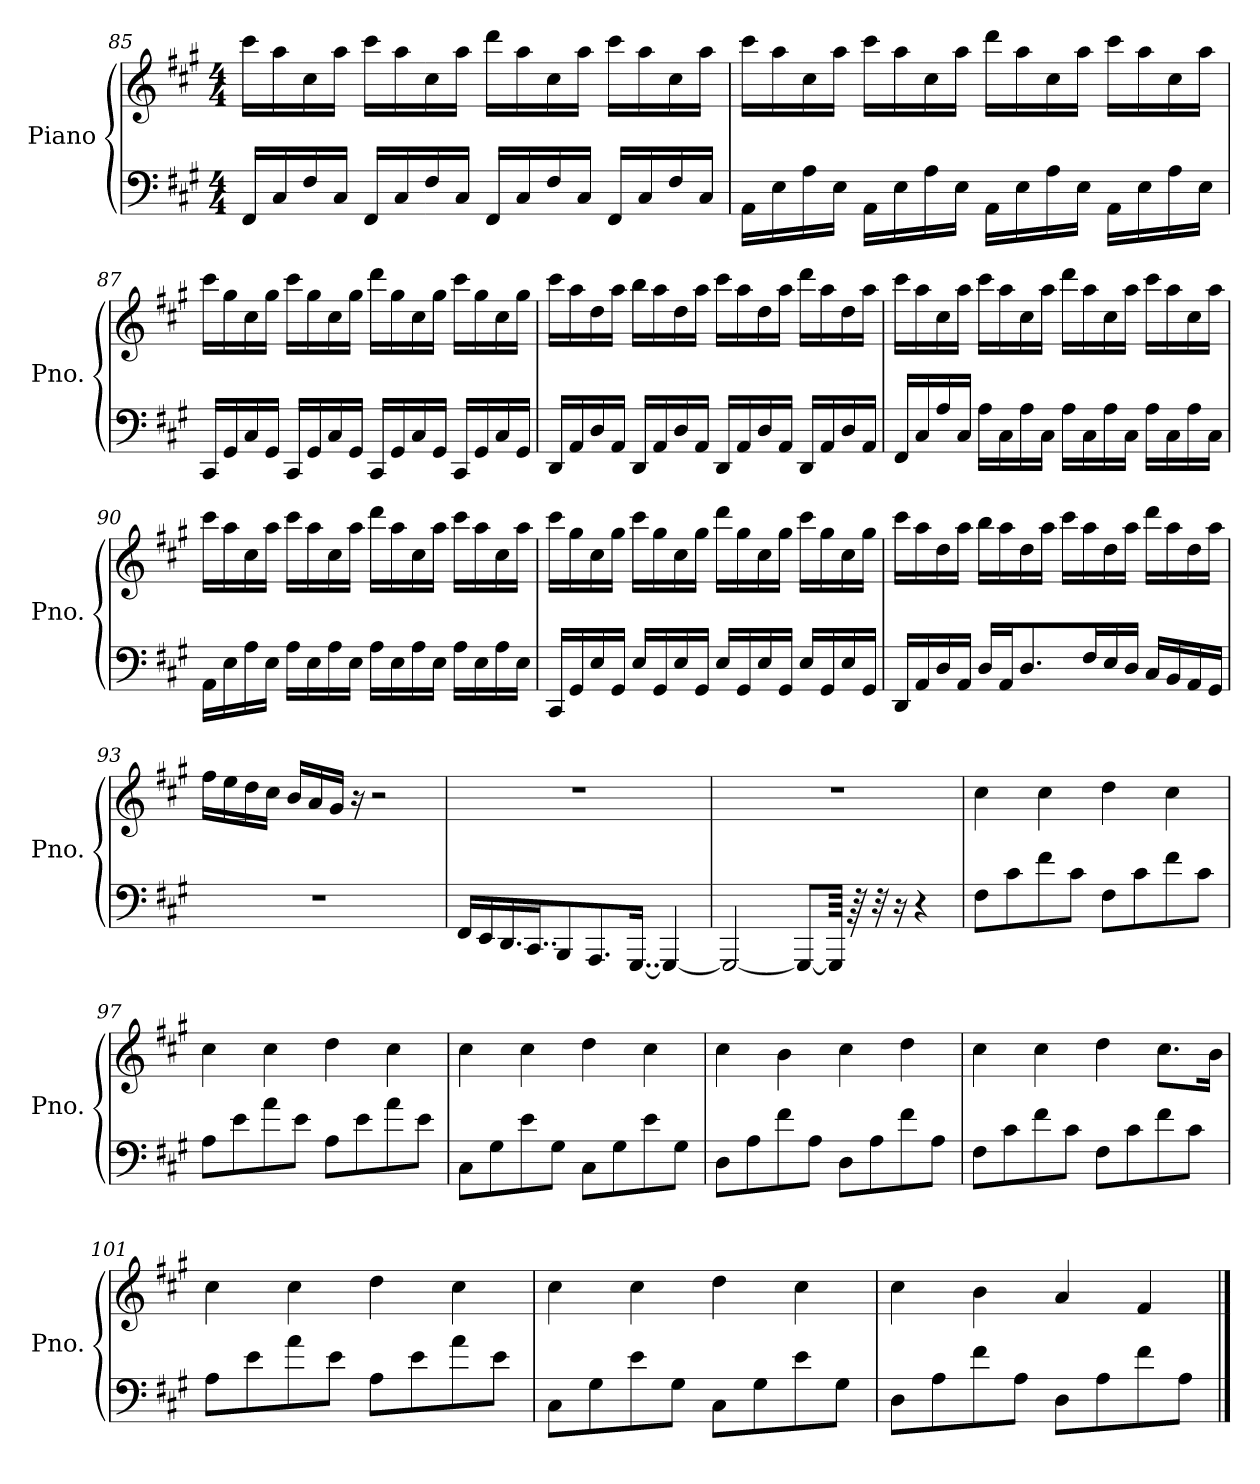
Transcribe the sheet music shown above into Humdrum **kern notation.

**kern	**kern
*part1	*part1
*staff2	*staff1
*I"Piano	*
*I'Pno.	*
!!LO:LB:g=z
*clefF4	*clefG2
*k[f#c#g#]	*k[f#c#g#]
*M4/4	*M4/4
=85	=85
16FF#/LL	16ccc#\LL
16C#/	16aa\
16F#/	16cc#\
16C#/JJ	16aa\JJ
16FF#/LL	16ccc#\LL
16C#/	16aa\
16F#/	16cc#\
16C#/JJ	16aa\JJ
16FF#/LL	16ddd\LL
16C#/	16aa\
16F#/	16cc#\
16C#/JJ	16aa\JJ
16FF#/LL	16ccc#\LL
16C#/	16aa\
16F#/	16cc#\
16C#/JJ	16aa\JJ
=86	=86
16AA\LL	16ccc#\LL
16E\	16aa\
16A\	16cc#\
16E\JJ	16aa\JJ
16AA\LL	16ccc#\LL
16E\	16aa\
16A\	16cc#\
16E\JJ	16aa\JJ
16AA\LL	16ddd\LL
16E\	16aa\
16A\	16cc#\
16E\JJ	16aa\JJ
16AA\LL	16ccc#\LL
16E\	16aa\
16A\	16cc#\
16E\JJ	16aa\JJ
!!LO:LB:g=z
=87	=87
16CC#/LL	16ccc#\LL
16GG#/	16gg#\
16C#/	16cc#\
16GG#/JJ	16gg#\JJ
16CC#/LL	16ccc#\LL
16GG#/	16gg#\
16C#/	16cc#\
16GG#/JJ	16gg#\JJ
16CC#/LL	16ddd\LL
16GG#/	16gg#\
16C#/	16cc#\
16GG#/JJ	16gg#\JJ
16CC#/LL	16ccc#\LL
16GG#/	16gg#\
16C#/	16cc#\
16GG#/JJ	16gg#\JJ
=88	=88
16DD/LL	16ccc#\LL
16AA/	16aa\
16D/	16dd\
16AA/JJ	16aa\JJ
16DD/LL	16bb\LL
16AA/	16aa\
16D/	16dd\
16AA/JJ	16aa\JJ
16DD/LL	16ccc#\LL
16AA/	16aa\
16D/	16dd\
16AA/JJ	16aa\JJ
16DD/LL	16ddd\LL
16AA/	16aa\
16D/	16dd\
16AA/JJ	16aa\JJ
!!LO:LB:g=z
=89	=89
16FF#/LL	16ccc#\LL
16C#/	16aa\
16A/	16cc#\
16C#/JJ	16aa\JJ
16A\LL	16ccc#\LL
16C#\	16aa\
16A\	16cc#\
16C#\JJ	16aa\JJ
16A\LL	16ddd\LL
16C#\	16aa\
16A\	16cc#\
16C#\JJ	16aa\JJ
16A\LL	16ccc#\LL
16C#\	16aa\
16A\	16cc#\
16C#\JJ	16aa\JJ
=90	=90
16AA\LL	16ccc#\LL
16E\	16aa\
16A\	16cc#\
16E\JJ	16aa\JJ
16A\LL	16ccc#\LL
16E\	16aa\
16A\	16cc#\
16E\JJ	16aa\JJ
16A\LL	16ddd\LL
16E\	16aa\
16A\	16cc#\
16E\JJ	16aa\JJ
16A\LL	16ccc#\LL
16E\	16aa\
16A\	16cc#\
16E\JJ	16aa\JJ
!!LO:LB:g=z
=91	=91
16CC#/LL	16ccc#\LL
16GG#/	16gg#\
16E/	16cc#\
16GG#/JJ	16gg#\JJ
16E/LL	16ccc#\LL
16GG#/	16gg#\
16E/	16cc#\
16GG#/JJ	16gg#\JJ
16E/LL	16ddd\LL
16GG#/	16gg#\
16E/	16cc#\
16GG#/JJ	16gg#\JJ
16E/LL	16ccc#\LL
16GG#/	16gg#\
16E/	16cc#\
16GG#/JJ	16gg#\JJ
=92	=92
16DD/LL	16ccc#\LL
16AA/	16aa\
16D/	16dd\
16AA/JJ	16aa\JJ
16D/LL	16bb\LL
16AA/J	16aa\
8.D/	16dd\
.	16aa\JJ
.	16ccc#\LL
16F#/L	16aa\
16E/	16dd\
16D/JJ	16aa\JJ
16C#/LL	16ddd\LL
16BB/	16aa\
16AA/	16dd\
16GG#/JJ	16aa\JJ
=93	=93
1r	16ff#\LL
.	16ee\
.	16dd\
.	16cc#\JJ
.	16b/LL
.	16a/
.	16g#/JJ
.	16r
.	2r
!!LO:PB:g=z
=94	=94
16FF#/LL	1r
16EE/	.
16.DD/	.
16..CC#/J	.
8BBB/	.
8.AAA/	.
[16..GGG#/Jk	.
4GGG#/_	.
=95	=95
2GGG#/_	1r
8GGG#/L_	.
64GGG#/Jkkk]	.
64r	.
32r	.
16r	.
4r	.
=96	=96
8F#\L	4cc#\
8c#\	.
8f#\	4cc#\
8c#\J	.
8F#\L	4dd\
8c#\	.
8f#\	4cc#\
8c#\J	.
=97	=97
8A\L	4cc#\
8e\	.
8a\	4cc#\
8e\J	.
8A\L	4dd\
8e\	.
8a\	4cc#\
8e\J	.
!!LO:LB:g=z
=98	=98
8C#\L	4cc#\
8G#\	.
8e\	4cc#\
8G#\J	.
8C#\L	4dd\
8G#\	.
8e\	4cc#\
8G#\J	.
=99	=99
8D\L	4cc#\
8A\	.
8f#\	4b\
8A\J	.
8D\L	4cc#\
8A\	.
8f#\	4dd\
8A\J	.
=100	=100
8F#\L	4cc#\
8c#\	.
8f#\	4cc#\
8c#\J	.
8F#\L	4dd\
8c#\	.
8f#\	8.cc#\L
8c#\J	.
.	16b\Jk
=101	=101
8A\L	4cc#\
8e\	.
8a\	4cc#\
8e\J	.
8A\L	4dd\
8e\	.
8a\	4cc#\
8e\J	.
!!LO:LB:g=z
=102	=102
8C#\L	4cc#\
8G#\	.
8e\	4cc#\
8G#\J	.
8C#\L	4dd\
8G#\	.
8e\	4cc#\
8G#\J	.
=103	=103
8D\L	4cc#\
8A\	.
8f#\	4b\
8A\J	.
8D\L	4a/
8A\	.
8f#\	4f#/
8A\J	.
==	==
*-	*-
